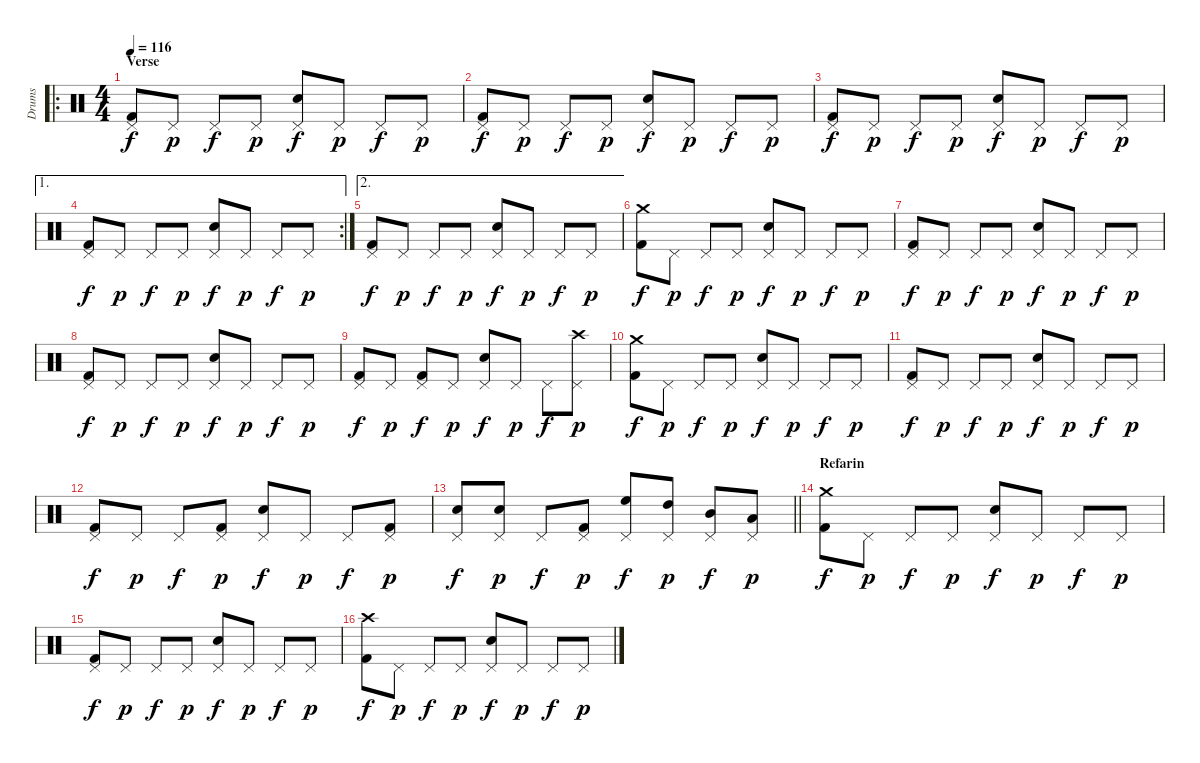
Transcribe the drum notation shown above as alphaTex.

\track ("Drums" "Drums") {instrument percussion}
\staff {score}
\articulation defaults
\ro
\ts (4 4)
\section ("" "Verse")
\tempo 116
\clef neutral
\ks c
("Kick (hit) 2" "Pedal Hi-Hat (hit)").8{dy f} "Pedal Hi-Hat (hit)".8{dy p} "Pedal Hi-Hat (hit)".8{dy f} "Pedal Hi-Hat (hit)".8{dy p} ("Pedal Hi-Hat (hit)" "Snare (hit) 2").8{dy f} "Pedal Hi-Hat (hit)".8{dy p} "Pedal Hi-Hat (hit)".8{dy f} "Pedal Hi-Hat (hit)".8{dy p} |
("Kick (hit) 2" "Pedal Hi-Hat (hit)").8{dy f} "Pedal Hi-Hat (hit)".8{dy p} "Pedal Hi-Hat (hit)".8{dy f} "Pedal Hi-Hat (hit)".8{dy p} ("Pedal Hi-Hat (hit)" "Snare (hit) 2").8{dy f} "Pedal Hi-Hat (hit)".8{dy p} "Pedal Hi-Hat (hit)".8{dy f} "Pedal Hi-Hat (hit)".8{dy p} |
("Kick (hit) 2" "Pedal Hi-Hat (hit)").8{dy f} "Pedal Hi-Hat (hit)".8{dy p} "Pedal Hi-Hat (hit)".8{dy f} "Pedal Hi-Hat (hit)".8{dy p} ("Pedal Hi-Hat (hit)" "Snare (hit) 2").8{dy f} "Pedal Hi-Hat (hit)".8{dy p} "Pedal Hi-Hat (hit)".8{dy f} "Pedal Hi-Hat (hit)".8{dy p} |
\ae 1
\rc 2
("Kick (hit) 2" "Pedal Hi-Hat (hit)").8{dy f} "Pedal Hi-Hat (hit)".8{dy p} "Pedal Hi-Hat (hit)".8{dy f} "Pedal Hi-Hat (hit)".8{dy p} ("Pedal Hi-Hat (hit)" "Snare (hit) 2").8{dy f} "Pedal Hi-Hat (hit)".8{dy p} "Pedal Hi-Hat (hit)".8{dy f} "Pedal Hi-Hat (hit)".8{dy p} |
\ae 2
("Kick (hit) 2" "Pedal Hi-Hat (hit)").8{dy f} "Pedal Hi-Hat (hit)".8{dy p} "Pedal Hi-Hat (hit)".8{dy f} "Pedal Hi-Hat (hit)".8{dy p} ("Pedal Hi-Hat (hit)" "Snare (hit) 2").8{dy f} "Pedal Hi-Hat (hit)".8{dy p} "Pedal Hi-Hat (hit)".8{dy f} "Pedal Hi-Hat (hit)".8{dy p} |
("Kick (hit) 2" "Crash medium (hit)").8{dy f} "Pedal Hi-Hat (hit)".8{dy p} "Pedal Hi-Hat (hit)".8{dy f} "Pedal Hi-Hat (hit)".8{dy p} ("Pedal Hi-Hat (hit)" "Snare (hit) 2").8{dy f} "Pedal Hi-Hat (hit)".8{dy p} "Pedal Hi-Hat (hit)".8{dy f} "Pedal Hi-Hat (hit)".8{dy p} |
("Kick (hit) 2" "Pedal Hi-Hat (hit)").8{dy f} "Pedal Hi-Hat (hit)".8{dy p} "Pedal Hi-Hat (hit)".8{dy f} "Pedal Hi-Hat (hit)".8{dy p} ("Pedal Hi-Hat (hit)" "Snare (hit) 2").8{dy f} "Pedal Hi-Hat (hit)".8{dy p} "Pedal Hi-Hat (hit)".8{dy f} "Pedal Hi-Hat (hit)".8{dy p} |
("Kick (hit) 2" "Pedal Hi-Hat (hit)").8{dy f} "Pedal Hi-Hat (hit)".8{dy p} "Pedal Hi-Hat (hit)".8{dy f} "Pedal Hi-Hat (hit)".8{dy p} ("Pedal Hi-Hat (hit)" "Snare (hit) 2").8{dy f} "Pedal Hi-Hat (hit)".8{dy p} "Pedal Hi-Hat (hit)".8{dy f} "Pedal Hi-Hat (hit)".8{dy p} |
("Kick (hit) 2" "Pedal Hi-Hat (hit)").8{dy f} "Pedal Hi-Hat (hit)".8{dy p} ("Kick (hit) 2" "Pedal Hi-Hat (hit)").8{dy f} "Pedal Hi-Hat (hit)".8{dy p} ("Pedal Hi-Hat (hit)" "Snare (hit) 2").8{dy f} "Pedal Hi-Hat (hit)".8{dy p} "Pedal Hi-Hat (hit)".8{dy f} ("Crash high (hit)" "Pedal Hi-Hat (hit)").8{dy p} |
("Kick (hit) 2" "Crash medium (hit)").8{dy f} "Pedal Hi-Hat (hit)".8{dy p} "Pedal Hi-Hat (hit)".8{dy f} "Pedal Hi-Hat (hit)".8{dy p} ("Pedal Hi-Hat (hit)" "Snare (hit) 2").8{dy f} "Pedal Hi-Hat (hit)".8{dy p} "Pedal Hi-Hat (hit)".8{dy f} "Pedal Hi-Hat (hit)".8{dy p} |
("Kick (hit) 2" "Pedal Hi-Hat (hit)").8{dy f} "Pedal Hi-Hat (hit)".8{dy p} "Pedal Hi-Hat (hit)".8{dy f} "Pedal Hi-Hat (hit)".8{dy p} ("Pedal Hi-Hat (hit)" "Snare (hit) 2").8{dy f} "Pedal Hi-Hat (hit)".8{dy p} "Pedal Hi-Hat (hit)".8{dy f} "Pedal Hi-Hat (hit)".8{dy p} |
("Kick (hit) 2" "Pedal Hi-Hat (hit)").8{dy f} "Pedal Hi-Hat (hit)".8{dy p} "Pedal Hi-Hat (hit)".8{dy f} ("Kick (hit) 2" "Pedal Hi-Hat (hit)").8{dy p} ("Pedal Hi-Hat (hit)" "Snare (hit) 2").8{dy f} "Pedal Hi-Hat (hit)".8{dy p} "Pedal Hi-Hat (hit)".8{dy f} ("Kick (hit) 2" "Pedal Hi-Hat (hit)").8{dy p} |
\barLineRight lightlight
("Pedal Hi-Hat (hit)" "Snare (hit) 2").8{dy f} ("Pedal Hi-Hat (hit)" "Snare (hit) 2").8{dy p} "Pedal Hi-Hat (hit)".8{dy f} ("Kick (hit) 2" "Pedal Hi-Hat (hit)").8{dy p} ("High Floor Tom (hit)" "Pedal Hi-Hat (hit)").8{dy f} ("High Tom (hit)" "Pedal Hi-Hat (hit)").8{dy p} ("Mid Tom (hit)" "Pedal Hi-Hat (hit)").8{dy f} ("Low Tom (hit)" "Pedal Hi-Hat (hit)").8{dy p} |
\section ("" "Refarin")
("Kick (hit) 2" "Crash medium (hit)").8{dy f} "Pedal Hi-Hat (hit)".8{dy p} "Pedal Hi-Hat (hit)".8{dy f} "Pedal Hi-Hat (hit)".8{dy p} ("Pedal Hi-Hat (hit)" "Snare (hit) 2").8{dy f} "Pedal Hi-Hat (hit)".8{dy p} "Pedal Hi-Hat (hit)".8{dy f} "Pedal Hi-Hat (hit)".8{dy p} |
("Kick (hit) 2" "Pedal Hi-Hat (hit)").8{dy f} "Pedal Hi-Hat (hit)".8{dy p} "Pedal Hi-Hat (hit)".8{dy f} "Pedal Hi-Hat (hit)".8{dy p} ("Pedal Hi-Hat (hit)" "Snare (hit) 2").8{dy f} "Pedal Hi-Hat (hit)".8{dy p} "Pedal Hi-Hat (hit)".8{dy f} "Pedal Hi-Hat (hit)".8{dy p} |
("Kick (hit) 2" "Crash high (hit)").8{dy f} "Pedal Hi-Hat (hit)".8{dy p} "Pedal Hi-Hat (hit)".8{dy f} "Pedal Hi-Hat (hit)".8{dy p} ("Pedal Hi-Hat (hit)" "Snare (hit) 2").8{dy f} "Pedal Hi-Hat (hit)".8{dy p} "Pedal Hi-Hat (hit)".8{dy f} "Pedal Hi-Hat (hit)".8{dy p}
